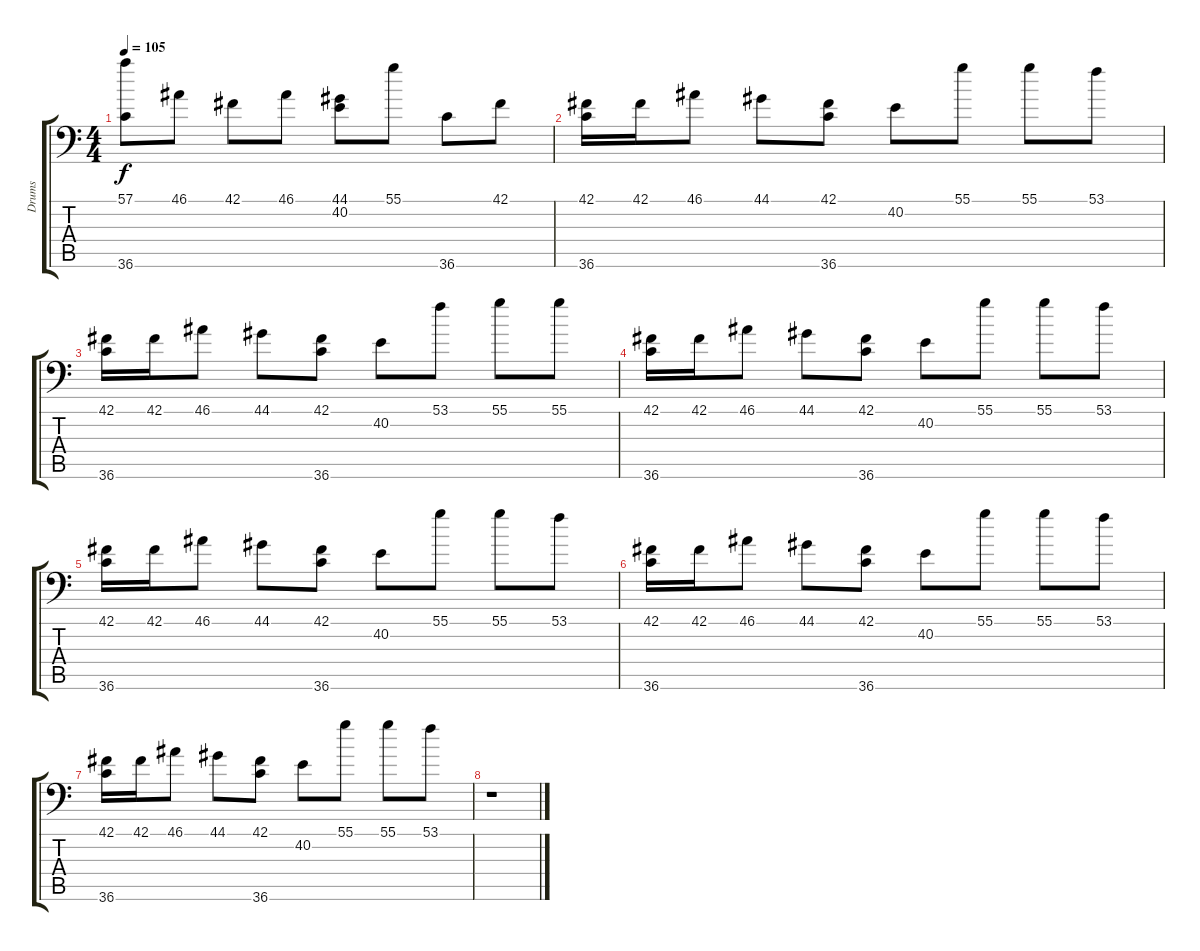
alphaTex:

\track ("Drums" "Drums") {instrument acousticgrandpiano}
\staff {score tabs}
\tuning (C-1 C-1 C-1 C-1 C-1 C-1) {hide}
\ts (4 4)
\tempo 105
\clef f4
\ks c
(57.1 36.6).8{dy f} 46.1.8 42.1.8 46.1.8 (44.1 40.2).8 55.1.8 36.6.8 42.1.8 |
(42.1 36.6).16 42.1.16 46.1.8 44.1.8 (42.1 36.6).8 40.2.8 55.1.8 55.1.8 53.1.8 |
(42.1 36.6).16 42.1.16 46.1.8 44.1.8 (42.1 36.6).8 40.2.8 53.1.8 55.1.8 55.1.8 |
(42.1 36.6).16 42.1.16 46.1.8 44.1.8 (42.1 36.6).8 40.2.8 55.1.8 55.1.8 53.1.8 |
(42.1 36.6).16 42.1.16 46.1.8 44.1.8 (42.1 36.6).8 40.2.8 55.1.8 55.1.8 53.1.8 |
(42.1 36.6).16 42.1.16 46.1.8 44.1.8 (42.1 36.6).8 40.2.8 55.1.8 55.1.8 53.1.8 |
(42.1 36.6).16 42.1.16 46.1.8 44.1.8 (42.1 36.6).8 40.2.8 55.1.8 55.1.8 53.1.8 |
r.1
